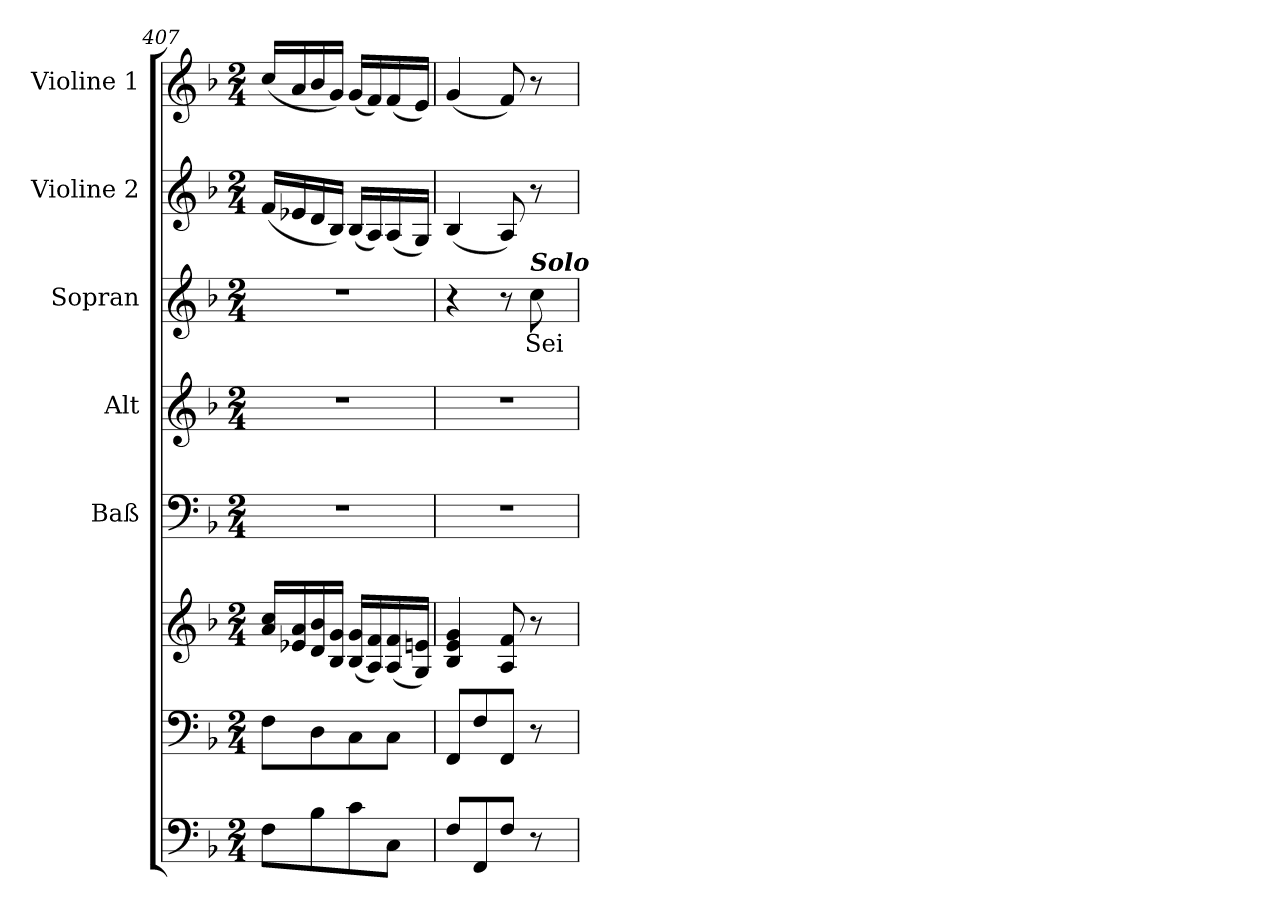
**kern	**kern	**kern	**kern	**kern	**kern	**text	**kern	**kern
*part7	*part6	*part6	*part5	*part4	*part3	*part3	*part2	*part1
*staff8	*staff7	*staff6	*staff5	*staff4	*staff3	*staff3	*staff2	*staff1
*	*	*	*I"Baß	*I"Alt	*I"Sopran	*	*I"Violine 2	*I"Violine 1
*	*	*	*	*	*	*	*I'Vln	*I'Vln
*clefF4	*clefF4	*clefG2	*clefF4	*clefG2	*clefG2	*	*clefG2	*clefG2
*ITrd7c12	*	*	*	*	*	*	*	*
*k[b-]	*k[b-]	*k[b-]	*k[b-]	*k[b-]	*k[b-]	*	*k[b-]	*k[b-]
*F:	*F:	*F:	*F:	*F:	*F:	*	*F:	*F:
*M2/4	*M2/4	*M2/4	*M2/4	*M2/4	*M2/4	*	*M2/4	*M2/4
=407	=407	=407	=407	=407	=407	=407	=407	=407
8FF\L	8F\L	16a/ 16cc/LL	2r	2r	2r	.	(<16f/LL	(<16cc/LL
.	.	16e-X/ 16a/	.	.	.	.	16e-X/	16a/
8BB-\	8D\	16d/ 16b-/	.	.	.	.	16d/	16b-/
.	.	16B-/ 16g/JJ	.	.	.	.	16B-/JJ)	16g/JJ)
8C\	8C\	(<16B-/ 16g/LL	.	.	.	.	(<16B-/LL	(<16g/LL
.	.	16A/ 16f/)	.	.	.	.	16A/)	16f/)
8CC\J	8C\J	(<16A/ 16f/	.	.	.	.	(<16A/	(<16f/
.	.	16G/ 16en/JJ)	.	.	.	.	16G/JJ)	16e/JJ)
=408	=408	=408	=408	=408	=408	=408	=408	=408
8FF/L	8FF/L	4B-/ 4e/ 4g/	2r	2r	4r	.	(<4B-/	(<4g/
8FFF/	8F/	.	.	.	.	.	.	.
8FF/J	8FF/J	8A/ 8f/	.	.	8r	.	8A/)	8f/)
!	!	!	!	!	!LO:TX:a:Bi:t=Solo	!	!	!
!	!	!	!	!	!	!LO:LY:b	!	!
8r	8r	8r	.	.	8cc\	Sei	8r	8r
=	=	=	=	=	=	=	=	=
*-	*-	*-	*-	*-	*-	*-	*-	*-
